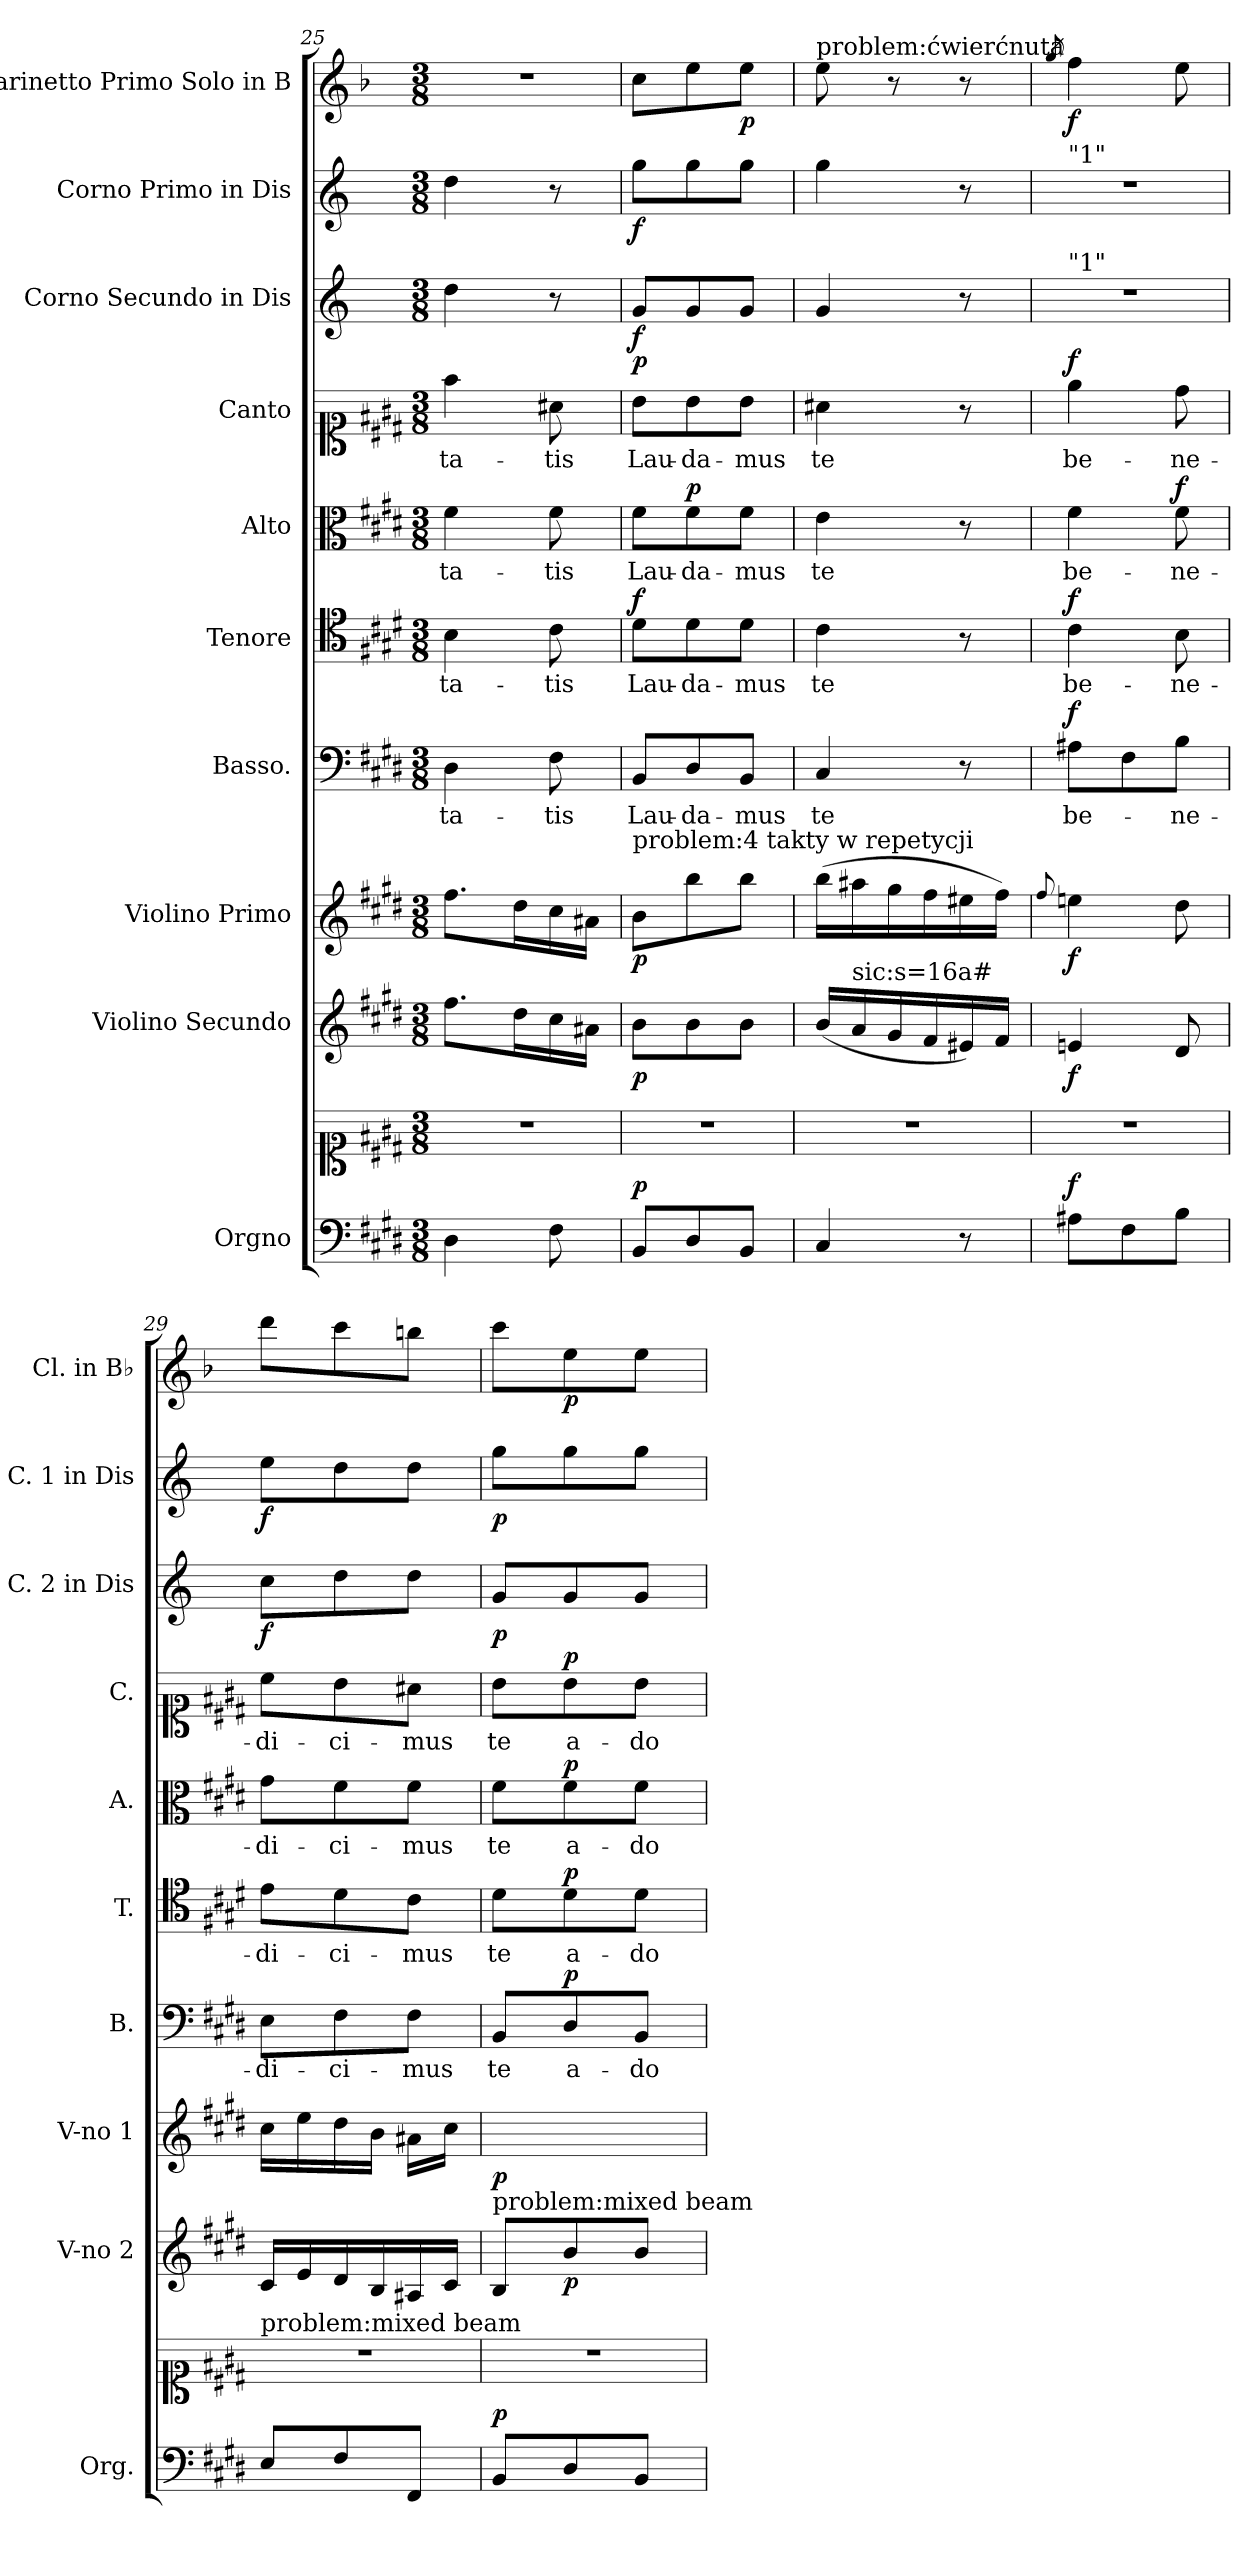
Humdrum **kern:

**kern	**kern	**dynam	**kern	**dynam	**kern	**dynam	**kern	**text	**dynam	**kern	**text	**dynam	**kern	**text	**dynam	**kern	**text	**dynam	**kern	**dynam	**kern	**dynam	**kern	**dynam
*part10	*part10	*part10	*part9	*part9	*part8	*part8	*part7	*part7	*part7	*part6	*part6	*part6	*part5	*part5	*part5	*part4	*part4	*part4	*part3	*part3	*part2	*part2	*part1	*part1
*staff11	*staff10	*staff10/11	*staff9	*staff9	*staff8	*staff8	*staff7	*staff7	*staff7	*staff6	*staff6	*staff6	*staff5	*staff5	*staff5	*staff4	*staff4	*staff4	*staff3	*staff3	*staff2	*staff2	*staff1	*staff1
*I"Orgno	*	*	*I"Violino Secundo	*	*I"Violino Primo	*	*I"Basso.	*	*	*I"Tenore	*	*	*I"Alto	*	*	*I"Canto	*	*	*I"Corno Secundo in Dis	*	*I"Corno Primo in Dis	*	*I"Clarinetto Primo Solo in B	*
*I'Org.	*	*	*I'V-no 2	*	*I'V-no 1	*	*I'B.	*	*	*I'T.	*	*	*I'A.	*	*	*I'C.	*	*	*I'C. 2 in Dis	*	*I'C. 1 in Dis	*	*I'Cl. in B♭	*
*clefF4	*clefC1	*	*clefG2	*	*clefG2	*	*clefF4	*	*	*clefC4	*	*	*clefC3	*	*	*clefC1	*	*	*clefG2	*	*clefG2	*	*clefG2	*
*	*	*	*	*	*	*	*	*	*	*	*	*	*	*	*	*	*	*	*ITrd5c8	*	*ITrd5c8	*	*ITrd1c1	*
*k[f#c#g#d#]	*k[f#c#g#d#]	*	*k[f#c#g#d#]	*	*k[f#c#g#d#]	*	*k[f#c#g#d#]	*	*	*k[f#c#g#d#]	*	*	*k[f#c#g#d#]	*	*	*k[f#c#g#d#]	*	*	*k[f#c#g#d#]	*	*k[f#c#g#d#]	*	*k[f#c#g#d#]	*
*M3/8	*M3/8	*	*M3/8	*	*M3/8	*	*M3/8	*	*	*M3/8	*	*	*M3/8	*	*	*M3/8	*	*	*M3/8	*	*M3/8	*	*M3/8	*
=25	=25	=25	=25	=25	=25	=25	=25	=25	=25	=25	=25	=25	=25	=25	=25	=25	=25	=25	=25	=25	=25	=25	=25	=25
4D#	4.r	.	8.ff#L	.	8.ff#L	.	4D#	-ta-	.	4B	-ta-	.	4f#	-ta-	.	4ff#	-ta-	.	4f#	.	4f#	.	4.r	.
.	.	.	16dd#L	.	16dd#L	.	.	.	.	.	.	.	.	.	.	.	.	.	.	.	.	.	.	.
8F#	.	.	16cc#	.	16cc#	.	8F#	-tis	.	8c#	-tis	.	8f#	-tis	.	8a#X	-tis	.	8r	.	8r	.	.	.
.	.	.	16a#XJJ	.	16a#XJJ	.	.	.	.	.	.	.	.	.	.	.	.	.	.	.	.	.	.	.
=26	=26	=26	=26	=26	=26	=26	=26	=26	=26	=26	=26	=26	=26	=26	=26	=26	=26	=26	=26	=26	=26	=26	=26	=26
!	!	!	!	!	!LO:TX:a:t=problem&colon;4 takty w repetycji	!	!	!	!	!	!	!	!	!	!	!	!	!	!	!	!	!	!	!
!	!	!	!	!	!	!	!	!	!	!	!	!LO:DY:a	!	!	!	!	!	!LO:DY:a	!	!	!	!	!	!
8BBL	4.r	p	8bL	p	8bL	p	8BBL	Lau-	.	8d#L	Lau-	f	8f#L	Lau-	.	8bL	Lau-	p	8BL	f	8bL	f	8bL	.
!	!	!	!	!	!	!	!	!	!	!	!	!	!	!	!LO:DY:a	!	!	!	!	!	!	!	!	!
8D#	.	.	8b	.	8bb	.	8D#	-da-	.	8d#	-da-	.	8f#	-da-	p	8b	-da-	.	8B	.	8b	.	8dd#	.
8BBJ	.	.	8bJ	.	8bbJ	.	8BBJ	-mus	.	8d#J	-mus	.	8f#J	-mus	.	8bJ	-mus	.	8BJ	.	8bJ	.	8dd#J	p
=27	=27	=27	=27	=27	=27	=27	=27	=27	=27	=27	=27	=27	=27	=27	=27	=27	=27	=27	=27	=27	=27	=27	=27	=27
!	!	!	!	!	!	!	!	!	!	!	!	!	!	!	!	!	!	!	!	!	!	!	!LO:TX:a:t=problem&colon;ćwierćnuta	!
4C#	4.r	.	(16bLL	.	(16bbLL	.	4C#	te	.	4c#	te	.	4e	te	.	4a#X	te	.	4B	.	4b	.	8dd#	.
!	!	!	!LO:TX:a:t=sic&colon;s=16a#	!	!	!	!	!	!	!	!	!	!	!	!	!	!	!	!	!	!	!	!	!
.	.	.	16a	.	16aa#X	.	.	.	.	.	.	.	.	.	.	.	.	.	.	.	.	.	.	.
.	.	.	16g#	.	16gg#	.	.	.	.	.	.	.	.	.	.	.	.	.	.	.	.	.	8r	.
.	.	.	16f#	.	16ff#	.	.	.	.	.	.	.	.	.	.	.	.	.	.	.	.	.	.	.
8r	.	.	16e#X)	.	16ee#X	.	8r	.	.	8r	.	.	8r	.	.	8r	.	.	8r	.	8r	.	8r	.
.	.	.	16f#JJ	.	16ff#JJ)	.	.	.	.	.	.	.	.	.	.	.	.	.	.	.	.	.	.	.
=28	=28	=28	=28	=28	=28	=28	=28	=28	=28	=28	=28	=28	=28	=28	=28	=28	=28	=28	=28	=28	=28	=28	=28	=28
.	.	.	.	.	8qqff#/	.	.	.	.	.	.	.	.	.	.	.	.	.	.	.	.	.	8qff#/	.
!	!	!	!	!	!	!	!	!	!	!	!	!	!	!	!	!	!	!	!	!	!LO:TX:a:t="1"	!	!	!
!	!	!	!	!	!	!	!	!	!	!	!	!	!	!	!	!	!	!	!LO:TX:a:t="1"	!	!	!	!	!
!	!	!	!	!	!	!	!	!	!LO:DY:a	!	!	!LO:DY:a	!	!	!	!	!	!LO:DY:a	!	!	!	!	!	!
8A#XL	4.r	f	4en	f	4een	f	8A#XL	be-	f	4c#	be-	f	4f#	be-	.	4ee	be-	f	4.r	.	4.r	.	4ee	f
8F#	.	.	.	.	.	.	8F#	.	.	.	.	.	.	.	.	.	.	.	.	.	.	.	.	.
!	!	!	!	!	!	!	!	!	!	!	!	!	!	!	!LO:DY:a	!	!	!	!	!	!	!	!	!
8BJ	.	.	8d#	.	8dd#	.	8BJ	-ne-	.	8B	-ne-	.	8f#	-ne-	f	8dd#	-ne-	.	.	.	.	.	8dd#	.
=29	=29	=29	=29	=29	=29	=29	=29	=29	=29	=29	=29	=29	=29	=29	=29	=29	=29	=29	=29	=29	=29	=29	=29	=29
!	!LO:TX:a:t=problem&colon;mixed beam	!	!	!	!	!	!	!	!	!	!	!	!	!	!	!	!	!	!	!	!	!	!	!
8EL	4.r	.	16c#LL	.	16cc#LL	.	8EL	-di-	.	8eL	-di-	.	8g#L	-di-	.	8cc#L	-di-	.	8eL	f	8g#L	f	8ccc#L	.
.	.	.	16e	.	16ee	.	.	.	.	.	.	.	.	.	.	.	.	.	.	.	.	.	.	.
8F#	.	.	16d#	.	16dd#	.	8F#	-ci-	.	8d#	-ci-	.	8f#	-ci-	.	8b	-ci-	.	8f#	.	8f#	.	8bb	.
.	.	.	16B	.	16bJJ	.	.	.	.	.	.	.	.	.	.	.	.	.	.	.	.	.	.	.
8FF#J	.	.	16A#X	.	16a#XLL	.	8F#J	-mus	.	8c#J	-mus	.	8f#J	-mus	.	8a#XJ	-mus	.	8f#J	.	8f#J	.	8aa#XJ	.
.	.	.	16c#JJ	.	16cc#JJ	.	.	.	.	.	.	.	.	.	.	.	.	.	.	.	.	.	.	.
=30	=30	=30	=30	=30	=30	=30	=30	=30	=30	=30	=30	=30	=30	=30	=30	=30	=30	=30	=30	=30	=30	=30	=30	=30
!	!	!	!LO:TX:a:t=problem&colon;mixed beam	!	!	!	!	!	!	!	!	!	!	!	!	!	!	!	!	!	!	!	!	!
8BBL	4.r	p	8BL	.	8bLyy	p	8BBL	te	.	8d#L	te	.	8f#L	te	.	8bL	te	.	8BL	p	8bL	p	8bbL	.
!	!	!	!	!	!	!	!	!	!LO:DY:a	!	!	!LO:DY:a	!	!	!LO:DY:a	!	!	!LO:DY:a	!	!	!	!	!	!
8D#	.	.	8b	p	8bbyy	.	8D#	a-	p	8d#	a-	p	8f#	a-	p	8b	a-	p	8B	.	8b	.	8dd#	p
8BBJ	.	.	8bJ	.	8bbJyy	.	8BBJ	-do-	.	8d#J	-do-	.	8f#J	-do-	.	8bJ	-do-	.	8BJ	.	8bJ	.	8dd#J	.
=	=	=	=	=	=	=	=	=	=	=	=	=	=	=	=	=	=	=	=	=	=	=	=	=
*-	*-	*-	*-	*-	*-	*-	*-	*-	*-	*-	*-	*-	*-	*-	*-	*-	*-	*-	*-	*-	*-	*-	*-	*-
